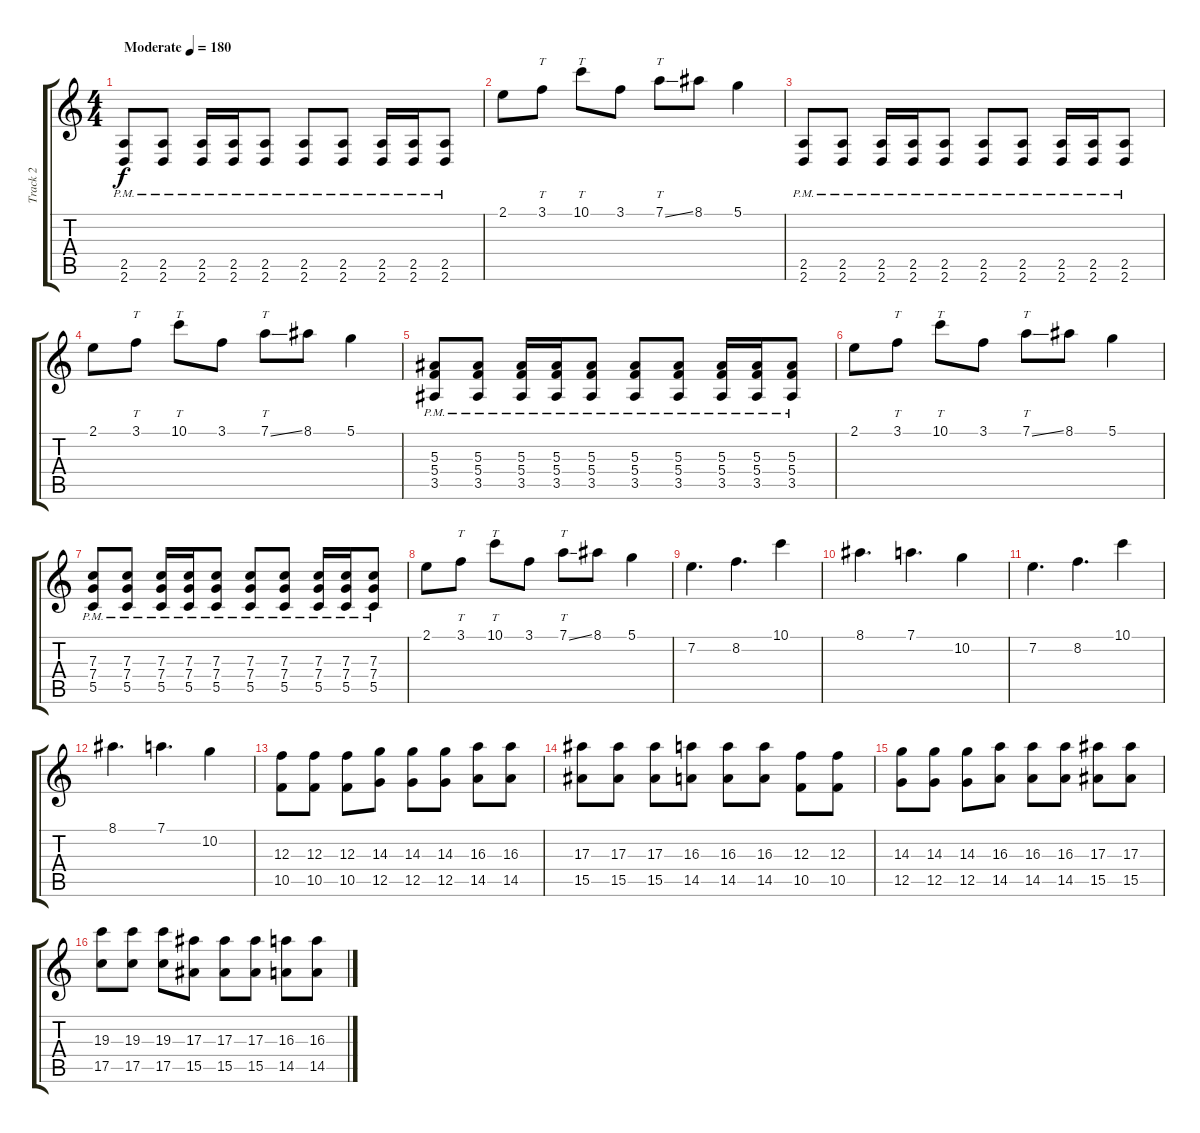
\track ("Track 2" "Track 2") {instrument distortionguitar}
\staff {score tabs}
\tuning (D4 A3 F3 C3 G2 C2) {hide}
\ts (4 4)
\tempo (180 "Moderate")
\clef g2
\ks c
(2.5{pm} 2.6{pm}).8{dy f instrument distortionguitar} (2.5{pm} 2.6{pm}).8 (2.5{pm} 2.6{pm}).16 (2.5{pm} 2.6{pm}).16 (2.5{pm} 2.6{pm}).8 (2.5{pm} 2.6{pm}).8 (2.5{pm} 2.6{pm}).8 (2.5{pm} 2.6{pm}).16 (2.5{pm} 2.6{pm}).16 (2.5{pm} 2.6{pm}).8 |
2.1.8 3.1.8{tt} 10.1.8{tt} 3.1.8 7.1{ss}.8{tt} 8.1.8 5.1.4 |
(2.5{pm} 2.6{pm}).8 (2.5{pm} 2.6{pm}).8 (2.5{pm} 2.6{pm}).16 (2.5{pm} 2.6{pm}).16 (2.5{pm} 2.6{pm}).8 (2.5{pm} 2.6{pm}).8 (2.5{pm} 2.6{pm}).8 (2.5{pm} 2.6{pm}).16 (2.5{pm} 2.6{pm}).16 (2.5{pm} 2.6{pm}).8 |
2.1.8 3.1.8{tt} 10.1.8{tt} 3.1.8 7.1{ss}.8{tt} 8.1.8 5.1.4 |
(5.3{pm} 5.4{pm} 3.5{pm}).8 (5.3{pm} 5.4{pm} 3.5{pm}).8 (5.3{pm} 5.4{pm} 3.5{pm}).16 (5.3{pm} 5.4{pm} 3.5{pm}).16 (5.3{pm} 5.4{pm} 3.5{pm}).8 (5.3{pm} 5.4{pm} 3.5{pm}).8 (5.3{pm} 5.4{pm} 3.5{pm}).8 (5.3{pm} 5.4{pm} 3.5{pm}).16 (5.3{pm} 5.4{pm} 3.5{pm}).16 (5.3{pm} 5.4{pm} 3.5{pm}).8 |
2.1.8 3.1.8{tt} 10.1.8{tt} 3.1.8 7.1{ss}.8{tt} 8.1.8 5.1.4 |
(7.3{pm} 7.4{pm} 5.5{pm}).8 (7.3{pm} 7.4{pm} 5.5{pm}).8 (7.3{pm} 7.4{pm} 5.5{pm}).16 (7.3{pm} 7.4{pm} 5.5{pm}).16 (7.3{pm} 7.4{pm} 5.5{pm}).8 (7.3{pm} 7.4{pm} 5.5{pm}).8 (7.3{pm} 7.4{pm} 5.5{pm}).8 (7.3{pm} 7.4{pm} 5.5{pm}).16 (7.3{pm} 7.4{pm} 5.5{pm}).16 (7.3{pm} 7.4{pm} 5.5{pm}).8 |
2.1.8 3.1.8{tt} 10.1.8{tt} 3.1.8 7.1{ss}.8{tt} 8.1.8 5.1.4 |
7.2.4{d} 8.2.4{d} 10.1.4 |
8.1.4{d} 7.1.4{d} 10.2.4 |
7.2.4{d} 8.2.4{d} 10.1.4 |
8.1.4{d} 7.1.4{d} 10.2.4 |
(12.3 10.5).8 (12.3 10.5).8 (12.3 10.5).8 (14.3 12.5).8 (14.3 12.5).8 (14.3 12.5).8 (16.3 14.5).8 (16.3 14.5).8 |
(17.3 15.5).8 (17.3 15.5).8 (17.3 15.5).8 (16.3 14.5).8 (16.3 14.5).8 (16.3 14.5).8 (12.3 10.5).8 (12.3 10.5).8 |
(14.3 12.5).8 (14.3 12.5).8 (14.3 12.5).8 (16.3 14.5).8 (16.3 14.5).8 (16.3 14.5).8 (17.3 15.5).8 (17.3 15.5).8 |
(19.3 17.5).8 (19.3 17.5).8 (19.3 17.5).8 (17.3 15.5).8 (17.3 15.5).8 (17.3 15.5).8 (16.3 14.5).8 (16.3 14.5).8
